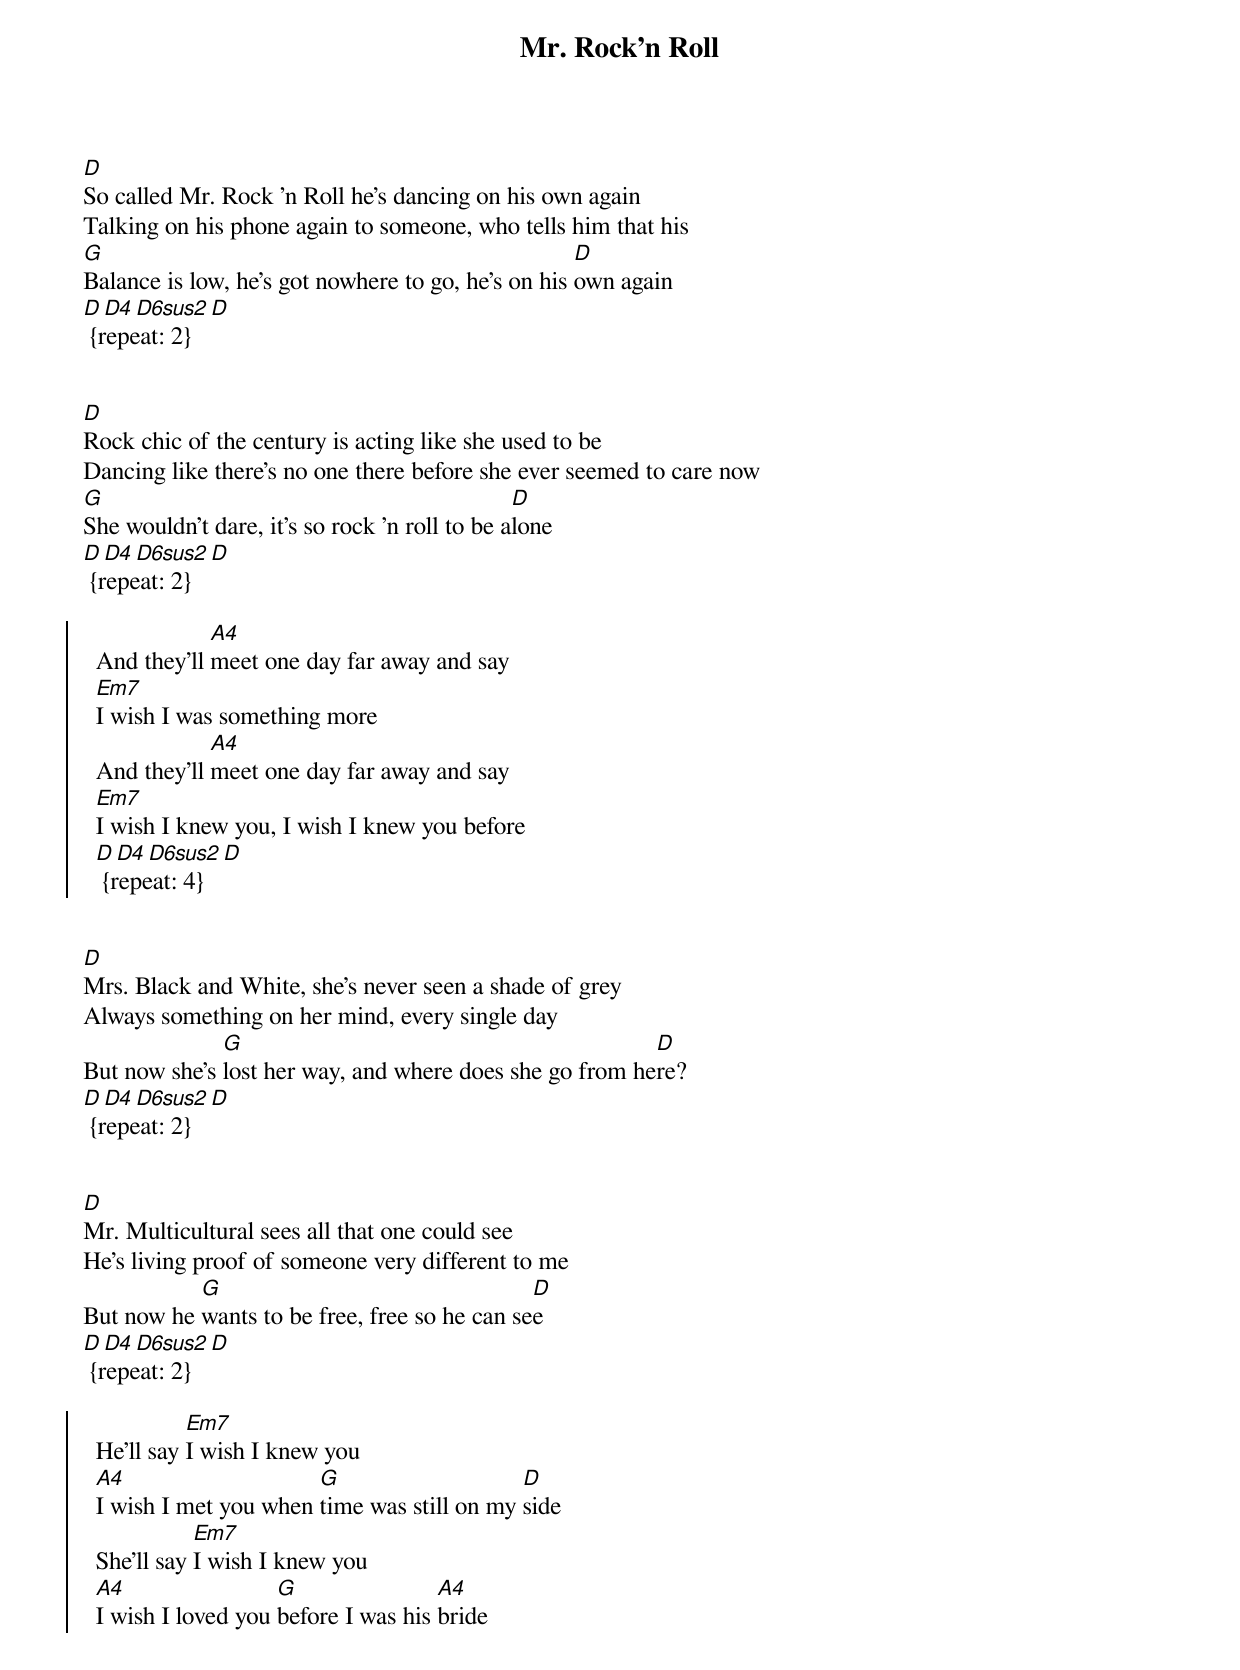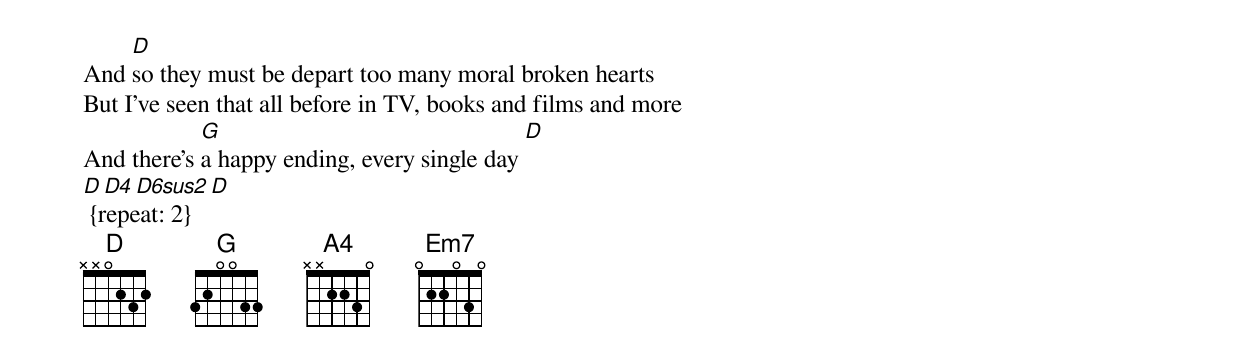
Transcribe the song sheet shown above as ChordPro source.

{title: Mr. Rock'n Roll}
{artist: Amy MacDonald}
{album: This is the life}
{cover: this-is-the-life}
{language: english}
{columns: 1}
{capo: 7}
{define: D frets X X 0 2 3 2}
{define: D4 frets X X 0 2 3 3 special}
{define: D6/9 frets X X 0 2 0 0 special}
{define: A4 frets X 0 2 2 3 0 special}
{define: Em7 frets 0 2 2 0 3 0 special}
{define: G frets 3 2 0 0 3 3}


[D]So called Mr. Rock 'n Roll he's dancing on his own again
Talking on his phone again to someone, who tells him that his
[G]Balance is low, he's got nowhere to go, he's on his [D]own again
[D D4 D6sus2 D] {repeat: 2}


[D]Rock chic of the century is acting like she used to be
Dancing like there's no one there before she ever seemed to care now
[G]She wouldn't dare, it's so rock 'n roll to be a[D]lone
[D D4 D6sus2 D] {repeat: 2}

{start_of_chorus}
  And they'll [A4]meet one day far away and say
  [Em7]I wish I was something more
  And they'll [A4]meet one day far away and say
  [Em7]I wish I knew you, I wish I knew you before
  [D D4 D6sus2 D] {repeat: 4}
{end_of_chorus}


[D]Mrs. Black and White, she's never seen a shade of grey
Always something on her mind, every single day
But now she's [G]lost her way, and where does she go from he[D]re?
[D D4 D6sus2 D] {repeat: 2}


[D]Mr. Multicultural sees all that one could see
He's living proof of someone very different to me
But now he [G]wants to be free, free so he can se[D]e
[D D4 D6sus2 D] {repeat: 2}

{start_of_chorus}
  He'll say [Em7]I wish I knew you
  [A4]I wish I met you when [G]time was still on my [D]side
  She'll say [Em7]I wish I knew you
  [A4]I wish I loved you [G]before I was his [A4]bride
{end_of_chorus}


And [D]so they must be depart too many moral broken hearts
But I've seen that all before in TV, books and films and more
And there's [G]a happy ending, every single day [D]
[D D4 D6sus2 D] {repeat: 2}
